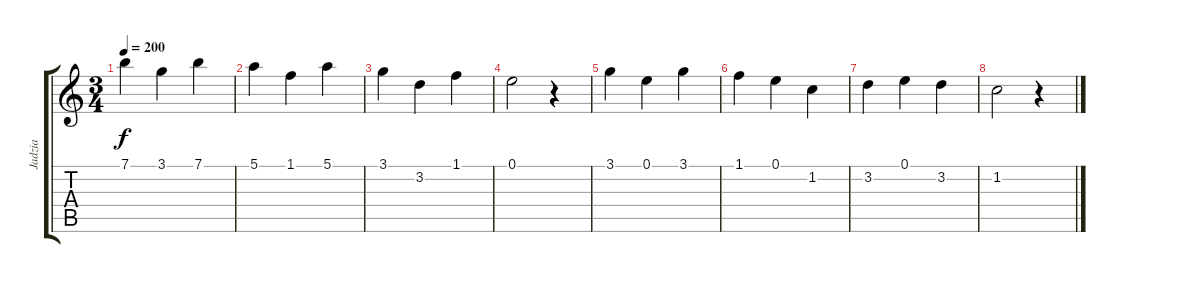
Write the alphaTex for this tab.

\track ("Jadzia" "Jadzia") {instrument banjo}
\staff {score tabs}
\tuning (E4 B3 G3 D3 A2 E2) {hide}
\displaytranspose 12
\ts (3 4)
\tempo 200
\clef g2
\ks c
7.1.4{dy f} 3.1.4 7.1.4 |
5.1.4 1.1.4 5.1.4 |
3.1.4 3.2.4 1.1.4 |
0.1.2 r.4 |
3.1.4 0.1.4 3.1.4 |
1.1.4 0.1.4 1.2.4 |
3.2.4 0.1.4 3.2.4 |
1.2.2 r.4
